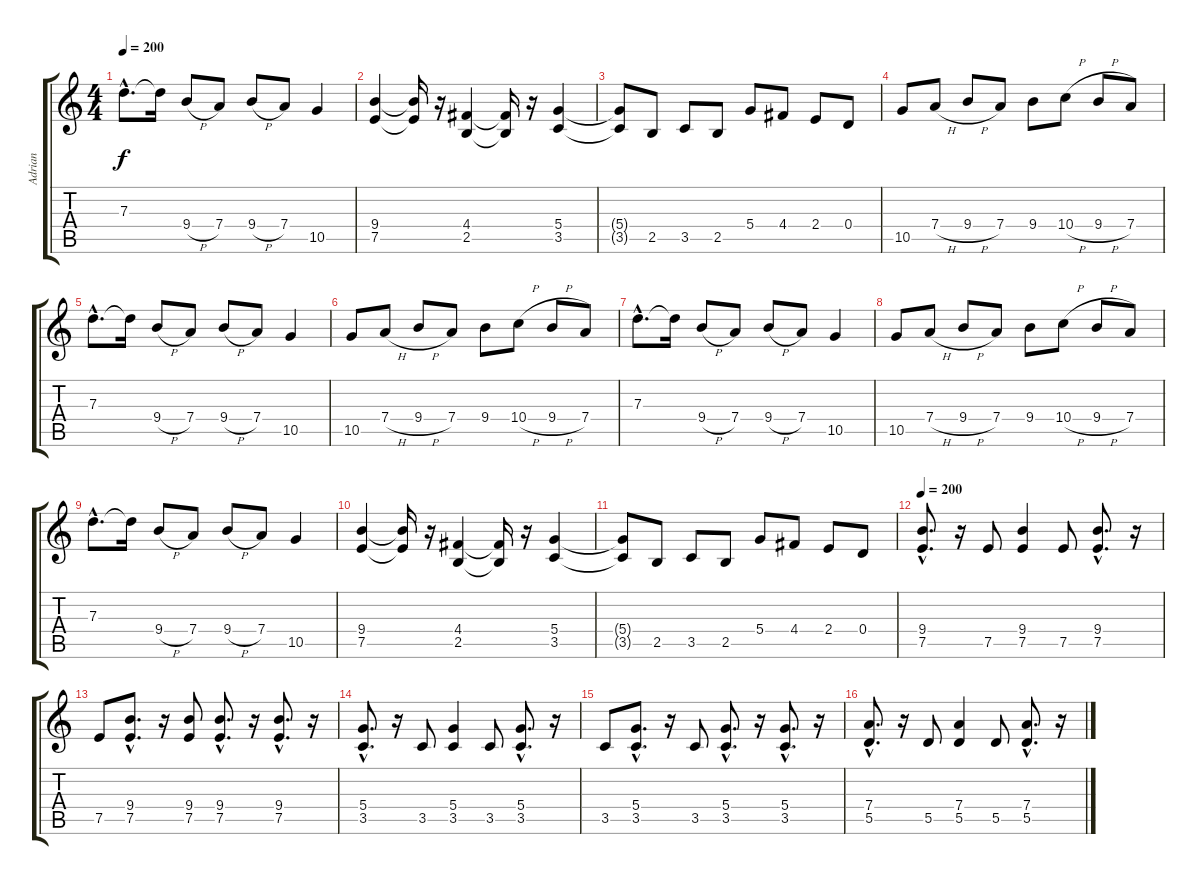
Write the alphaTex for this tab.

\track ("Adrian" "Adrian") {instrument distortionguitar}
\staff {score tabs}
\tuning (E4 B3 G3 D3 A2 E2) {hide}
\ts (4 4)
\tempo 200
\clef g2
\ks c
7.3{hac}.8{d dy f} 7.3{t}.16 9.4{h}.8 7.4.8 9.4{h}.8 7.4.8 10.5.4 |
(9.4 7.5).4 (9.4{t} 7.5{t}).16 r.16 (4.4 2.5).4 (4.4{t} 2.5{t}).16 r.16 (5.4 3.5).4 |
(5.4{t} 3.5{t}).8 2.5.8 3.5.8 2.5.8 5.4.8 4.4.8 2.4.8 0.4.8 |
10.5.8 7.4{h}.8 9.4{h}.8 7.4.8 9.4.8 10.4{h}.8 9.4{h}.8 7.4.8 |
7.3{hac}.8{d} 7.3{t}.16 9.4{h}.8 7.4.8 9.4{h}.8 7.4.8 10.5.4 |
10.5.8 7.4{h}.8 9.4{h}.8 7.4.8 9.4.8 10.4{h}.8 9.4{h}.8 7.4.8 |
7.3{hac}.8{d} 7.3{t}.16 9.4{h}.8 7.4.8 9.4{h}.8 7.4.8 10.5.4 |
10.5.8 7.4{h}.8 9.4{h}.8 7.4.8 9.4.8 10.4{h}.8 9.4{h}.8 7.4.8 |
7.3{hac}.8{d} 7.3{t}.16 9.4{h}.8 7.4.8 9.4{h}.8 7.4.8 10.5.4 |
(9.4 7.5).4 (9.4{t} 7.5{t}).16 r.16 (4.4 2.5).4 (4.4{t} 2.5{t}).16 r.16 (5.4 3.5).4 |
(5.4{t} 3.5{t}).8 2.5.8 3.5.8 2.5.8 5.4.8 4.4.8 2.4.8 0.4.8 |
\tempo 200
(9.4{hac} 7.5{hac}).8{d} r.16 7.5.8 (9.4 7.5).4 7.5.8 (9.4{hac} 7.5{hac}).8{d} r.16 |
7.5.8 (9.4{hac} 7.5{hac}).8{d} r.16 (9.4 7.5).8 (9.4{hac} 7.5{hac}).8{d} r.16 (9.4{hac} 7.5{hac}).8{d} r.16 |
(5.4{hac} 3.5{hac}).8{d} r.16 3.5.8 (5.4 3.5).4 3.5.8 (5.4{hac} 3.5{hac}).8{d} r.16 |
3.5.8 (5.4{hac} 3.5{hac}).8{d} r.16 3.5.8 (5.4{hac} 3.5{hac}).8{d} r.16 (5.4{hac} 3.5{hac}).8{d} r.16 |
(7.4{hac} 5.5{hac}).8{d} r.16 5.5.8 (7.4 5.5).4 5.5.8 (7.4{hac} 5.5{hac}).8{d} r.16
